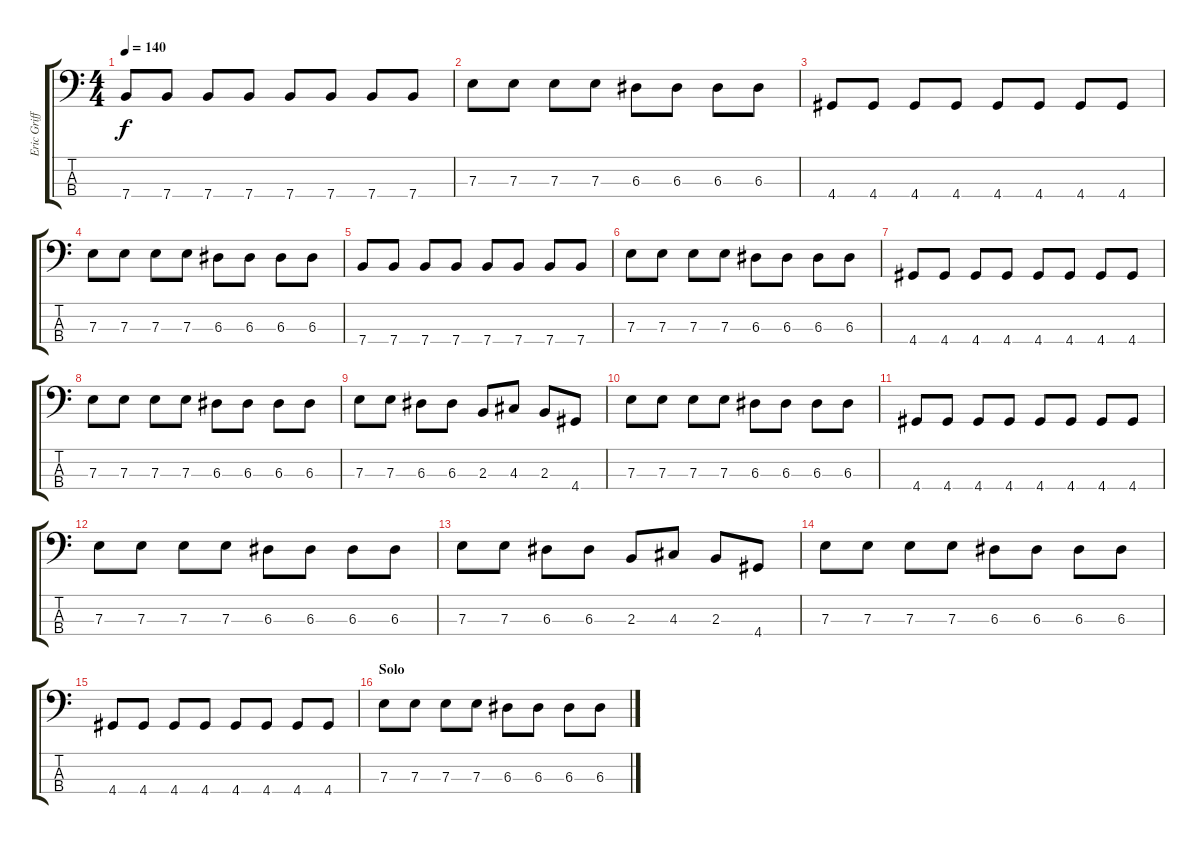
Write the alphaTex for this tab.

\track ("Eric Griffin" "Eric Griff") {instrument electricbasspick}
\staff {score tabs}
\tuning (G2 D2 A1 E1) {hide}
\ts (4 4)
\tempo 140
\clef f4
\ks c
7.4.8{dy f} 7.4.8 7.4.8 7.4.8 7.4.8 7.4.8 7.4.8 7.4.8 |
7.3.8 7.3.8 7.3.8 7.3.8 6.3.8 6.3.8 6.3.8 6.3.8 |
4.4.8 4.4.8 4.4.8 4.4.8 4.4.8 4.4.8 4.4.8 4.4.8 |
7.3.8 7.3.8 7.3.8 7.3.8 6.3.8 6.3.8 6.3.8 6.3.8 |
7.4.8 7.4.8 7.4.8 7.4.8 7.4.8 7.4.8 7.4.8 7.4.8 |
7.3.8 7.3.8 7.3.8 7.3.8 6.3.8 6.3.8 6.3.8 6.3.8 |
4.4.8 4.4.8 4.4.8 4.4.8 4.4.8 4.4.8 4.4.8 4.4.8 |
7.3.8 7.3.8 7.3.8 7.3.8 6.3.8 6.3.8 6.3.8 6.3.8 |
7.3.8 7.3.8 6.3.8 6.3.8 2.3.8 4.3.8 2.3.8 4.4.8 |
7.3.8 7.3.8 7.3.8 7.3.8 6.3.8 6.3.8 6.3.8 6.3.8 |
4.4.8 4.4.8 4.4.8 4.4.8 4.4.8 4.4.8 4.4.8 4.4.8 |
7.3.8 7.3.8 7.3.8 7.3.8 6.3.8 6.3.8 6.3.8 6.3.8 |
7.3.8 7.3.8 6.3.8 6.3.8 2.3.8 4.3.8 2.3.8 4.4.8 |
7.3.8 7.3.8 7.3.8 7.3.8 6.3.8 6.3.8 6.3.8 6.3.8 |
4.4.8 4.4.8 4.4.8 4.4.8 4.4.8 4.4.8 4.4.8 4.4.8 |
\section ("" "Solo")
7.3.8 7.3.8 7.3.8 7.3.8 6.3.8 6.3.8 6.3.8 6.3.8
